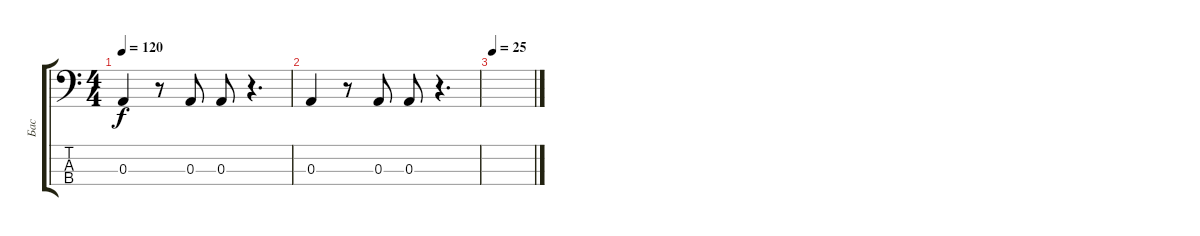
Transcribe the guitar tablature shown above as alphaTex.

\track ("Бас" "Бас") {instrument electricbassfinger}
\staff {score tabs}
\tuning (G2 D2 A1 E1) {hide}
\ts (4 4)
\tempo 120
\clef f4
\ks c
0.3.4{dy f} r.8 0.3.8 0.3.8 r.4{d} |
0.3.4 r.8 0.3.8 0.3.8 r.4{d} |
\tempo 25
